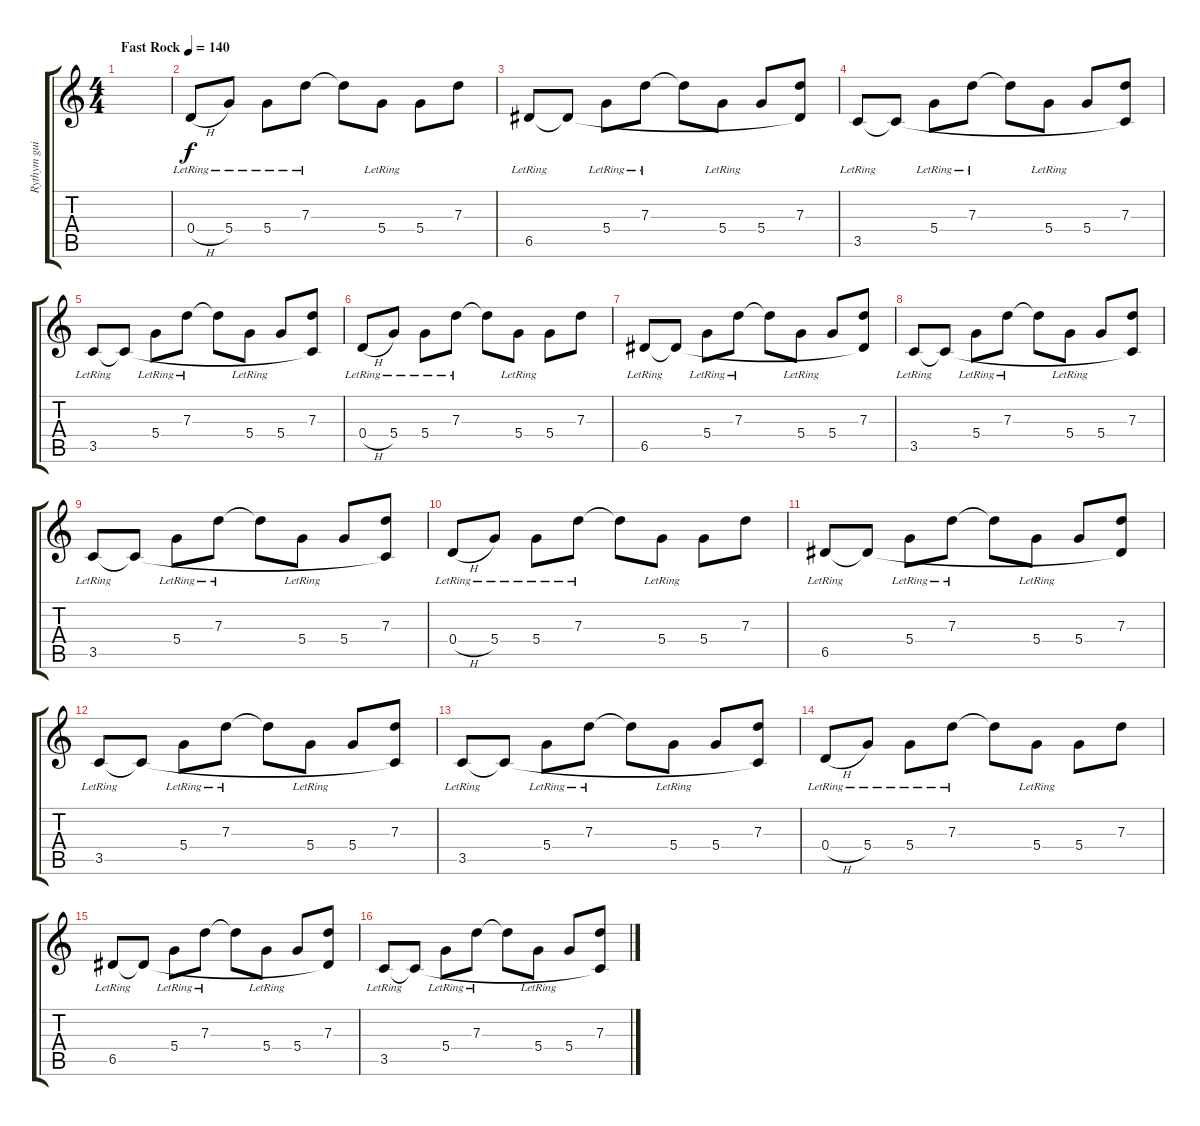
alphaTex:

\track ("Rythym guitar" "Rythym gui") {instrument electricguitarclean}
\staff {score tabs}
\tuning (E4 B3 G3 D3 A2 D2) {hide}
\ts (4 4)
\tempo (140 "Fast Rock")
\clef g2
\ks c
|
0.4{h lr}.8 5.4{lr}.8 5.4{lr}.8 7.3{lr}.8 7.3{t}.8 5.4{lr}.8 5.4.8 7.3.8 |
6.5{lr}.8 6.5{t}.8 5.4{lr}.8 7.3{lr}.8 7.3{t}.8 5.4{lr}.8 5.4.8 (7.3 6.5{t}).8 |
3.5{lr}.8 3.5{t}.8 5.4{lr}.8 7.3{lr}.8 7.3{t}.8 5.4{lr}.8 5.4.8 (7.3 3.5{t}).8 |
3.5{lr}.8 3.5{t}.8 5.4{lr}.8 7.3{lr}.8 7.3{t}.8 5.4{lr}.8 5.4.8 (7.3 3.5{t}).8 |
0.4{h lr}.8 5.4{lr}.8 5.4{lr}.8 7.3{lr}.8 7.3{t}.8 5.4{lr}.8 5.4.8 7.3.8 |
6.5{lr}.8 6.5{t}.8 5.4{lr}.8 7.3{lr}.8 7.3{t}.8 5.4{lr}.8 5.4.8 (7.3 6.5{t}).8 |
3.5{lr}.8 3.5{t}.8 5.4{lr}.8 7.3{lr}.8 7.3{t}.8 5.4{lr}.8 5.4.8 (7.3 3.5{t}).8 |
3.5{lr}.8 3.5{t}.8 5.4{lr}.8 7.3{lr}.8 7.3{t}.8 5.4{lr}.8 5.4.8 (7.3 3.5{t}).8 |
0.4{h lr}.8 5.4{lr}.8 5.4{lr}.8 7.3{lr}.8 7.3{t}.8 5.4{lr}.8 5.4.8 7.3.8 |
6.5{lr}.8 6.5{t}.8 5.4{lr}.8 7.3{lr}.8 7.3{t}.8 5.4{lr}.8 5.4.8 (7.3 6.5{t}).8 |
3.5{lr}.8 3.5{t}.8 5.4{lr}.8 7.3{lr}.8 7.3{t}.8 5.4{lr}.8 5.4.8 (7.3 3.5{t}).8 |
3.5{lr}.8 3.5{t}.8 5.4{lr}.8 7.3{lr}.8 7.3{t}.8 5.4{lr}.8 5.4.8 (7.3 3.5{t}).8 |
0.4{h lr}.8 5.4{lr}.8 5.4{lr}.8 7.3{lr}.8 7.3{t}.8 5.4{lr}.8 5.4.8 7.3.8 |
6.5{lr}.8 6.5{t}.8 5.4{lr}.8 7.3{lr}.8 7.3{t}.8 5.4{lr}.8 5.4.8 (7.3 6.5{t}).8 |
3.5{lr}.8 3.5{t}.8 5.4{lr}.8 7.3{lr}.8 7.3{t}.8 5.4{lr}.8 5.4.8 (7.3 3.5{t}).8
